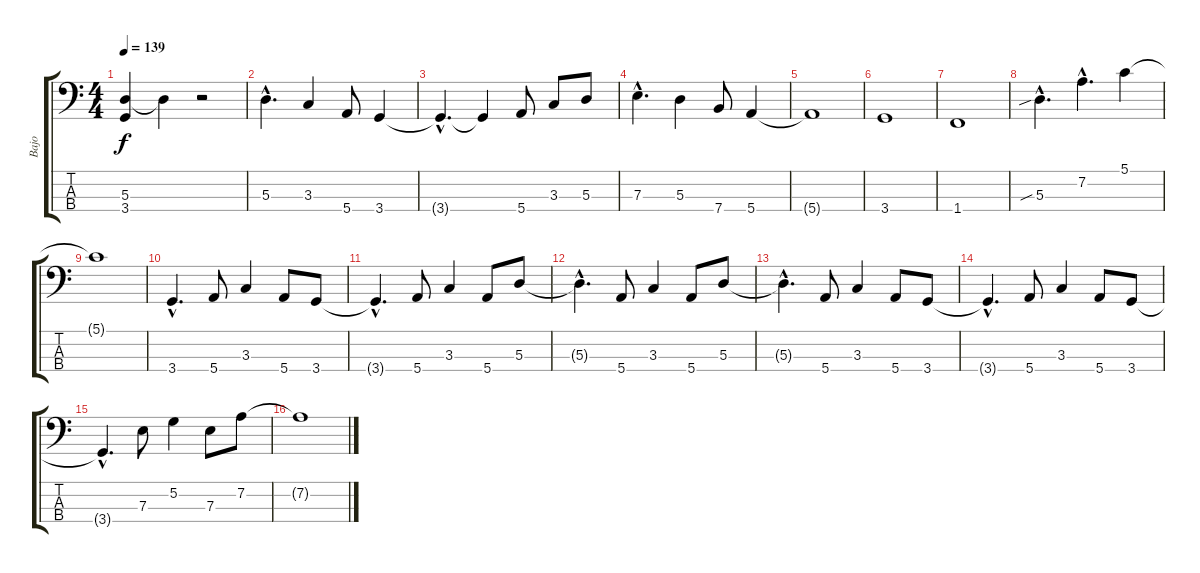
\track ("Bajo" "Bajo") {instrument acousticbass}
\staff {score tabs}
\tuning (G2 D2 A1 E1) {hide}
\ts (4 4)
\tempo 139
\clef f4
\ks c
(5.3{t} 3.4{t}).4{dy f} 5.3{t}.4 r.2 |
5.3{hac}.4{d} 3.3.4 5.4.8 3.4.4 |
3.4{hac t}.4{d} 3.4{t}.4 5.4.8 3.3.8 5.3.8 |
7.3{hac}.4{d} 5.3.4 7.4.8 5.4.4 |
5.4{t}.1 |
3.4.1 |
1.4.1 |
5.3{sib hac}.4{d} 7.2{hac}.4{d} 5.1.4 |
5.1{t}.1 |
3.4{hac}.4{d} 5.4.8 3.3.4 5.4.8 3.4.8 |
3.4{hac t}.4{d} 5.4.8 3.3.4 5.4.8 5.3.8 |
5.3{hac t}.4{d} 5.4.8 3.3.4 5.4.8 5.3.8 |
5.3{hac t}.4{d} 5.4.8 3.3.4 5.4.8 3.4.8 |
3.4{hac t}.4{d} 5.4.8 3.3.4 5.4.8 3.4.8 |
3.4{hac t}.4{d} 7.3.8 5.2.4 7.3.8 7.2.8 |
7.2{t}.1
